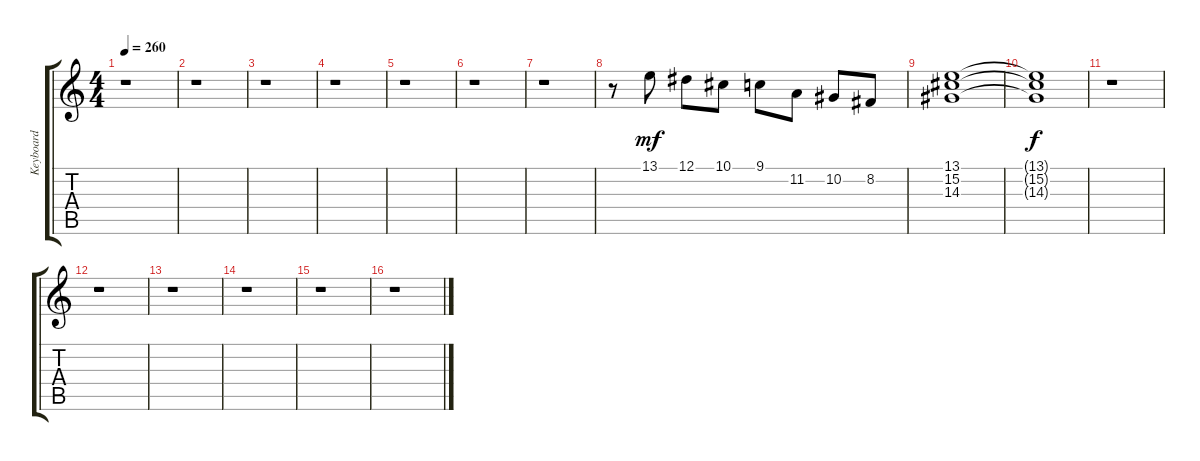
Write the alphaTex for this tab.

\track ("Keyboard" "Keyboard") {instrument churchorgan}
\staff {score tabs}
\tuning (Eb4 Bb3 Gb3 Db3 Ab2 Eb2) {hide}
\ts (4 4)
\tempo 260
\clef g2
\ks c
r.1{dy mf} |
r.1 |
r.1 |
r.1 |
r.1 |
r.1 |
r.1 |
r.8 13.1.8 12.1.8 10.1.8 9.1.8 11.2.8 10.2.8 8.2.8 |
(13.1 15.2 14.3).1 |
(13.1{t} 15.2{t} 14.3{t}).1{dy f} |
r.1 |
r.1 |
r.1 |
r.1 |
r.1 |
r.1
